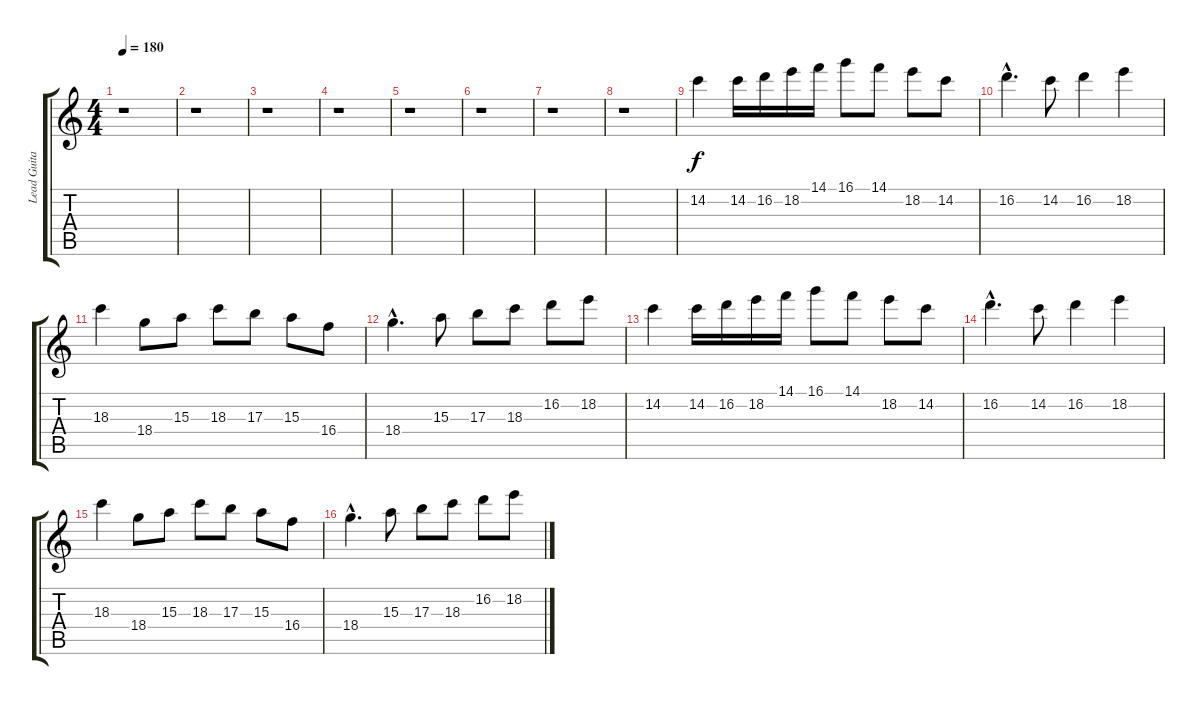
\track ("Lead Guitar" "Lead Guita") {instrument distortionguitar}
\staff {score tabs}
\tuning (Eb4 Bb3 Gb3 Db3 Ab2 Eb2) {hide}
\ts (4 4)
\tempo 180
\clef g2
\ks c
r.1{dy f} |
r.1 |
r.1 |
r.1 |
r.1 |
r.1 |
r.1 |
r.1 |
14.2.4 14.2.16 16.2.16 18.2.16 14.1.16 16.1.8 14.1.8 18.2.8 14.2.8 |
16.2{hac}.4{d} 14.2.8 16.2.4 18.2.4 |
18.3.4 18.4.8 15.3.8 18.3.8 17.3.8 15.3.8 16.4.8 |
18.4{hac}.4{d} 15.3.8 17.3.8 18.3.8 16.2.8 18.2.8 |
14.2.4 14.2.16 16.2.16 18.2.16 14.1.16 16.1.8 14.1.8 18.2.8 14.2.8 |
16.2{hac}.4{d} 14.2.8 16.2.4 18.2.4 |
18.3.4 18.4.8 15.3.8 18.3.8 17.3.8 15.3.8 16.4.8 |
18.4{hac}.4{d} 15.3.8 17.3.8 18.3.8 16.2.8 18.2.8
